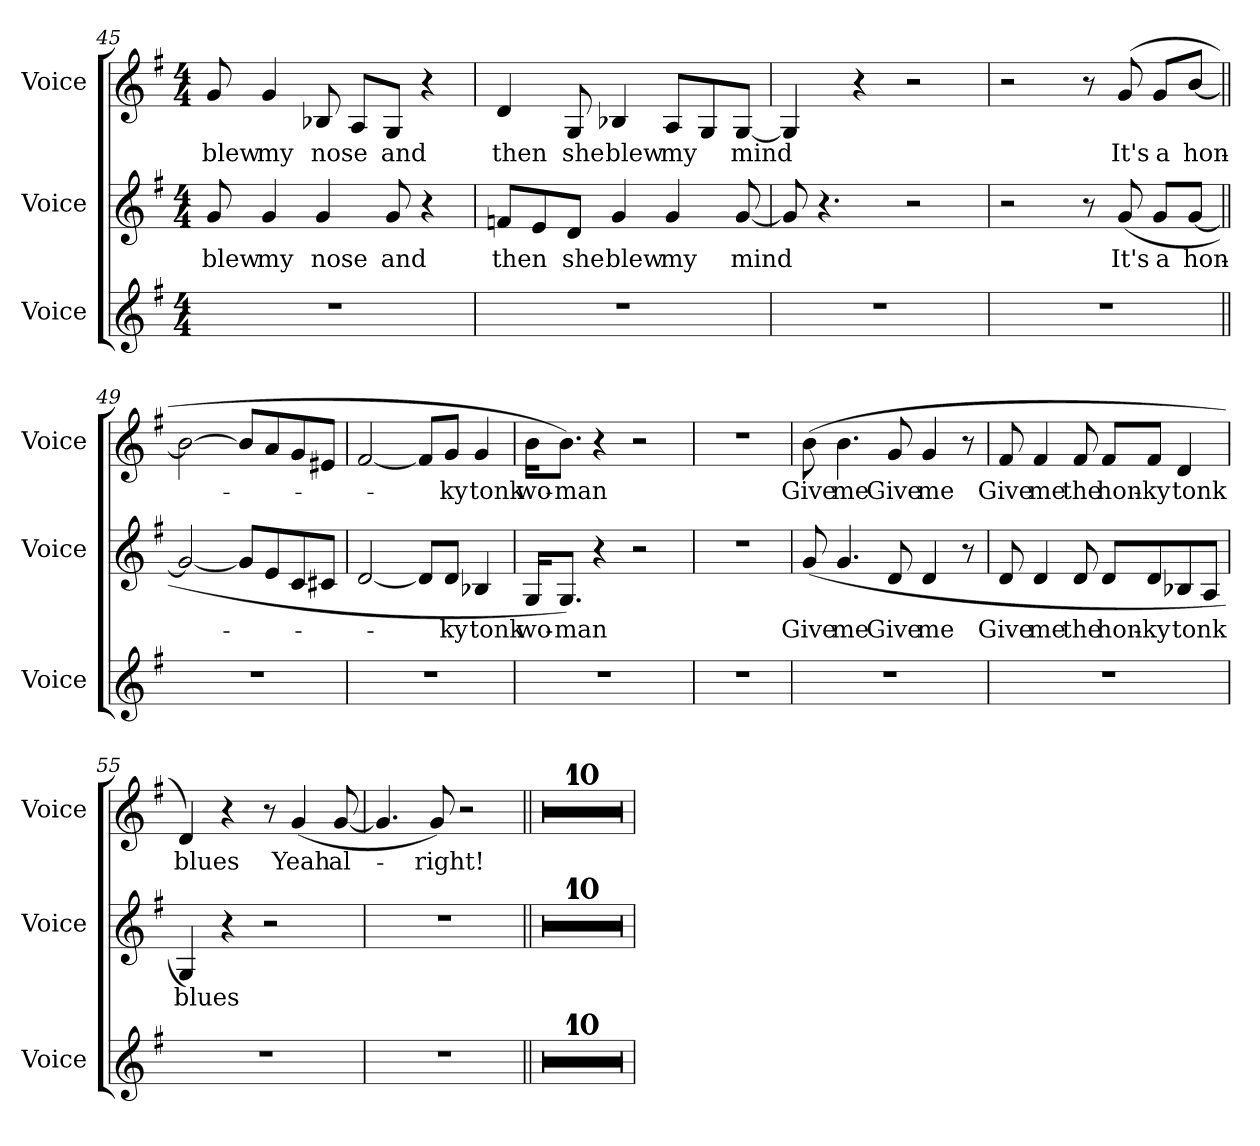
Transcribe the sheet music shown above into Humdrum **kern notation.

**kern	**kern	**text	**kern	**text
*part3	*part2	*part2	*part1	*part1
*staff3	*staff2	*staff2	*staff1	*staff1
*I"Voice	*I"Voice	*	*I"Voice	*
*I'Voice	*I'Voice	*	*I'Voice	*
*clefG2	*clefG2	*	*clefG2	*
*k[f#]	*k[f#]	*	*k[f#]	*
*G:	*G:	*	*G:	*
*M4/4	*M4/4	*	*M4/4	*
=45	=45	=45	=45	=45
!	!	!LO:LY:b	!	!LO:LY:b
1r	8g/	blew	8g/	blew
!	!	!LO:LY:b	!	!LO:LY:b
.	4g/	my	4g/	my
!	!	!LO:LY:b	!	!LO:LY:b
.	4g/	nose	8B-X/	nose
.	.	.	8A/L	.
!	!	!LO:LY:b	!	!LO:LY:b
.	8g/	and	8G/J	and
.	4r	.	4r	.
=46	=46	=46	=46	=46
!	!	!LO:LY:b	!	!LO:LY:b
1r	8fn/L	then	4d/	then
.	8e/	.	.	.
!	!	!LO:LY:b	!	!LO:LY:b
.	8d/J	she	8G/	she
!	!	!LO:LY:b	!	!LO:LY:b
.	4g/	blew	4B-X/	blew
!	!	!LO:LY:b	!	!LO:LY:b
.	4g/	my	8A/L	my
.	.	.	8G/	.
!	!	!LO:LY:b	!	!LO:LY:b
.	[8g/	mind	[8G/J	mind
!!LO:LB:g=z
=47	=47	=47	=47	=47
1r	8g/]	.	4G/]	.
.	4.r	.	.	.
.	.	.	4r	.
.	2r	.	2r	.
=48	=48	=48	=48	=48
1r	2r	.	2r	.
.	8r	.	8r	.
!	!	!LO:LY:b	!	!LO:LY:b
.	(>8g/	It's	(>8g/	It's
!	!	!LO:LY:b	!	!LO:LY:b
.	8g/L	a	8g/L	a
!	!	!LO:LY:b	!	!LO:LY:b
.	[8g/J	hon-	[8b/J	hon-
=49||	=49||	=49||	=49||	=49||
1r	2g/_	.	2b\_	.
.	8g/L]	.	8b/L]	.
.	8e/	.	8a/	.
.	8c/	.	8g/	.
.	8c#X/J	.	8e#X/J	.
=50	=50	=50	=50	=50
1r	[2d/	.	[2f#/	.
.	8d/L]	.	8f#/L]	.
!	!	!LO:LY:b	!	!LO:LY:b
.	8d/J	-ky	8g/J	-ky
!	!	!LO:LY:b	!	!LO:LY:b
.	4B-X/	tonk	4g/	tonk
=51	=51	=51	=51	=51
!	!	!LO:LY:b	!	!LO:LY:b
1r	16G/KL	wo-	16b\KL	wo-
!	!	!LO:LY:b	!	!LO:LY:b
.	8.G/J)	-man	8.b\J)	-man
.	4r	.	4r	.
.	2r	.	2r	.
!!LO:LB:g=z
=52	=52	=52	=52	=52
1r	1r	.	1r	.
=53	=53	=53	=53	=53
!	!	!LO:LY:b	!	!LO:LY:b
1r	(>8g/	Give	(>8b\	Give
!	!	!LO:LY:b	!	!LO:LY:b
.	4.g/	me	4.b\	me
!	!	!LO:LY:b	!	!LO:LY:b
.	8d/	Give	8g/	Give
!	!	!LO:LY:b	!	!LO:LY:b
.	4d/	me	4g/	me
.	8r	.	8r	.
=54	=54	=54	=54	=54
!	!	!LO:LY:b	!	!LO:LY:b
1r	8d/	Give	8f#/	Give
!	!	!LO:LY:b	!	!LO:LY:b
.	4d/	me	4f#/	me
!	!	!LO:LY:b	!	!LO:LY:b
.	8d/	the	8f#/	the
!	!	!LO:LY:b	!	!LO:LY:b
.	8d/L	hon-	8f#/L	hon-
!	!	!LO:LY:b	!	!LO:LY:b
.	8d/	-ky	8f#/J	-ky
!	!	!LO:LY:b	!	!LO:LY:b
.	8B-X/	tonk	4d/	tonk
.	8A/J	.	.	.
=55	=55	=55	=55	=55
!	!	!LO:LY:b	!	!LO:LY:b
1r	4G/)	blues	4d/)	blues
.	4r	.	4r	.
.	2r	.	8r	.
!	!	!	!	!LO:LY:b
.	.	.	(<4g/	Yeah
!	!	!	!	!LO:LY:b
.	.	.	[8g/	al-
!!LO:PB:g=z
=56	=56	=56	=56	=56
1r	1r	.	4.g/]	.
!	!	!	!	!LO:LY:b
.	.	.	8g/)	-right!
.	.	.	2r	.
!!LO:PB:g=z
=57||	=57||	=57||	=57||	=57||
1r	1r	.	1r	.
=58	=58	=58	=58	=58
1r	1r	.	1r	.
=59	=59	=59	=59	=59
1r	1r	.	1r	.
=60	=60	=60	=60	=60
1r	1r	.	1r	.
=61	=61	=61	=61	=61
1r	1r	.	1r	.
=62	=62	=62	=62	=62
1r	1r	.	1r	.
=63	=63	=63	=63	=63
1r	1r	.	1r	.
=64	=64	=64	=64	=64
1r	1r	.	1r	.
=65	=65	=65	=65	=65
1r	1r	.	1r	.
!!LO:LB:g=z
=66	=66	=66	=66	=66
1r	1r	.	1r	.
=	=	=	=	=
*-	*-	*-	*-	*-
